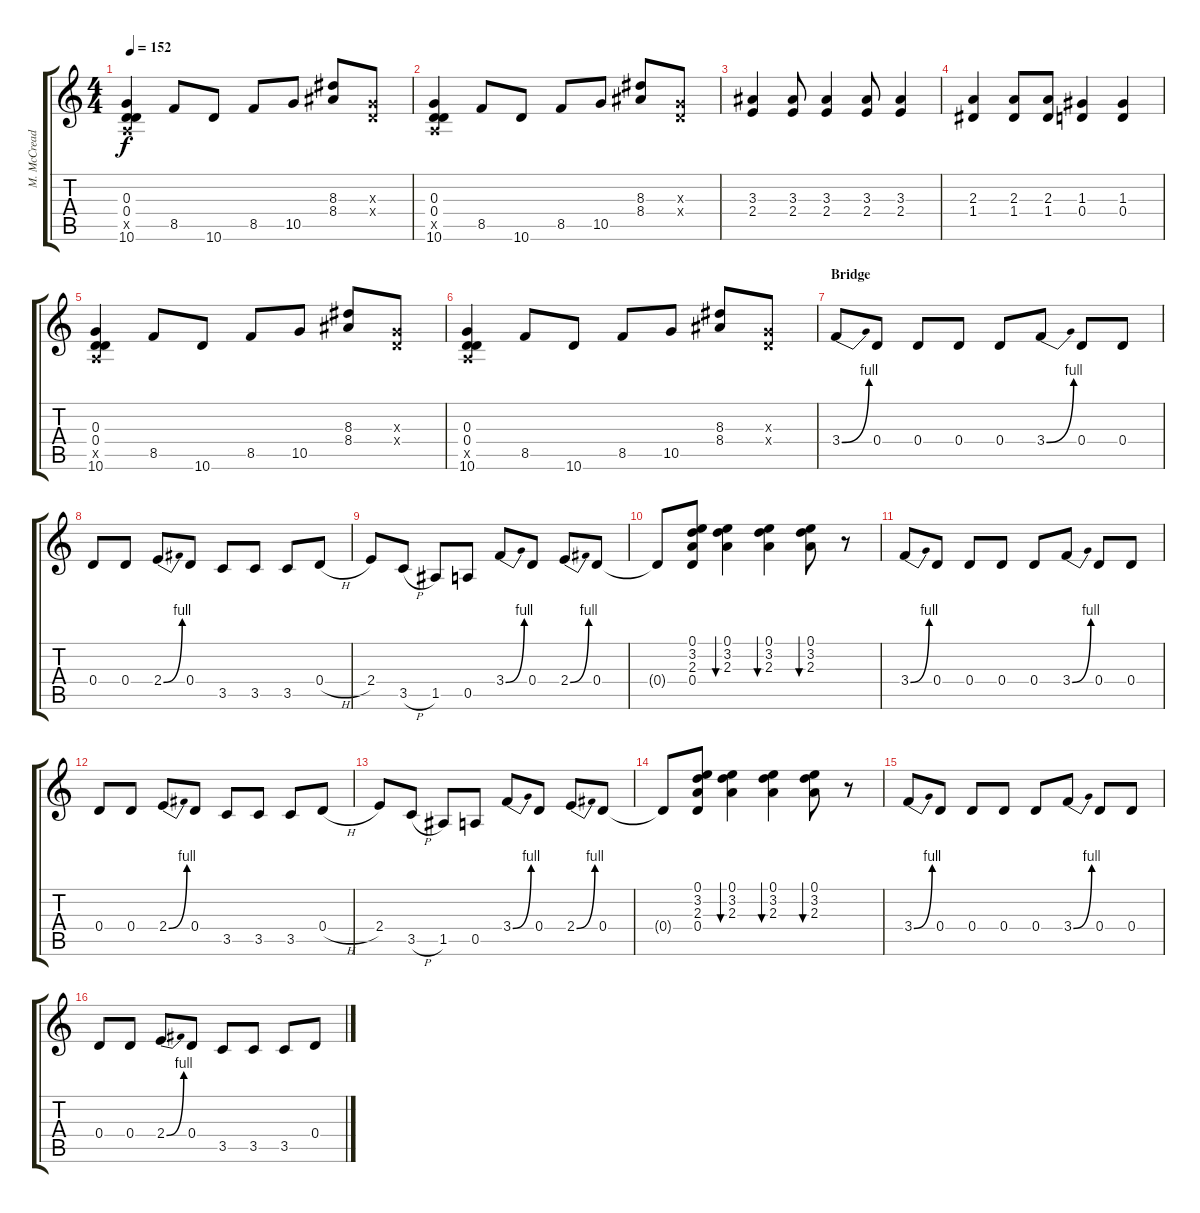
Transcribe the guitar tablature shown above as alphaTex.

\track ("M. McCready" "M. McCread") {instrument distortionguitar}
\staff {score tabs}
\tuning (E4 B3 G3 D3 A2 E2) {hide}
\ts (4 4)
\tempo 152
\clef g2
\ks c
(0.3 0.4 0.5{x} 10.6).4{dy f} 8.5.8 10.6.8 8.5.8 10.5.8 (8.3 8.4).8 (0.3{x} 0.4{x}).8 |
(0.3 0.4 0.5{x} 10.6).4 8.5.8 10.6.8 8.5.8 10.5.8 (8.3 8.4).8 (0.3{x} 0.4{x}).8 |
(3.3 2.4).4 (3.3 2.4).8 (3.3 2.4).4 (3.3 2.4).8 (3.3 2.4).4 |
(2.3 1.4).4 (2.3 1.4).8 (2.3 1.4).8 (1.3 0.4).4 (1.3 0.4).4 |
(0.3 0.4 0.5{x} 10.6).4 8.5.8 10.6.8 8.5.8 10.5.8 (8.3 8.4).8 (0.3{x} 0.4{x}).8 |
(0.3 0.4 0.5{x} 10.6).4 8.5.8 10.6.8 8.5.8 10.5.8 (8.3 8.4).8 (0.3{x} 0.4{x}).8 |
\section ("" "Bridge")
3.4{be (bend 0 0 60 4)}.8 0.4.8 0.4.8 0.4.8 0.4.8 3.4{be (bend 0 0 60 4)}.8 0.4.8 0.4.8 |
0.4.8 0.4.8 2.4{be (bend 0 0 60 4)}.8 0.4.8 3.5.8 3.5.8 3.5.8 0.4{h}.8 |
2.4.8 3.5{h}.8 1.5.8 0.5.8 3.4{be (bend 0 0 60 4)}.8 0.4.8 2.4{be (bend 0 0 60 4)}.8 0.4.8 |
0.4{t}.8 (0.1 3.2 2.3 0.4).8 (0.1 3.2 2.3).4{bu 120} (0.1 3.2 2.3).4{bu 120} (0.1 3.2 2.3).8{bu 120} r.8 |
3.4{be (bend 0 0 60 4)}.8 0.4.8 0.4.8 0.4.8 0.4.8 3.4{be (bend 0 0 60 4)}.8 0.4.8 0.4.8 |
0.4.8 0.4.8 2.4{be (bend 0 0 60 4)}.8 0.4.8 3.5.8 3.5.8 3.5.8 0.4{h}.8 |
2.4.8 3.5{h}.8 1.5.8 0.5.8 3.4{be (bend 0 0 60 4)}.8 0.4.8 2.4{be (bend 0 0 60 4)}.8 0.4.8 |
0.4{t}.8 (0.1 3.2 2.3 0.4).8 (0.1 3.2 2.3).4{bu 120} (0.1 3.2 2.3).4{bu 120} (0.1 3.2 2.3).8{bu 120} r.8 |
3.4{be (bend 0 0 60 4)}.8 0.4.8 0.4.8 0.4.8 0.4.8 3.4{be (bend 0 0 60 4)}.8 0.4.8 0.4.8 |
0.4.8 0.4.8 2.4{be (bend 0 0 60 4)}.8 0.4.8 3.5.8 3.5.8 3.5.8 0.4{h}.8
